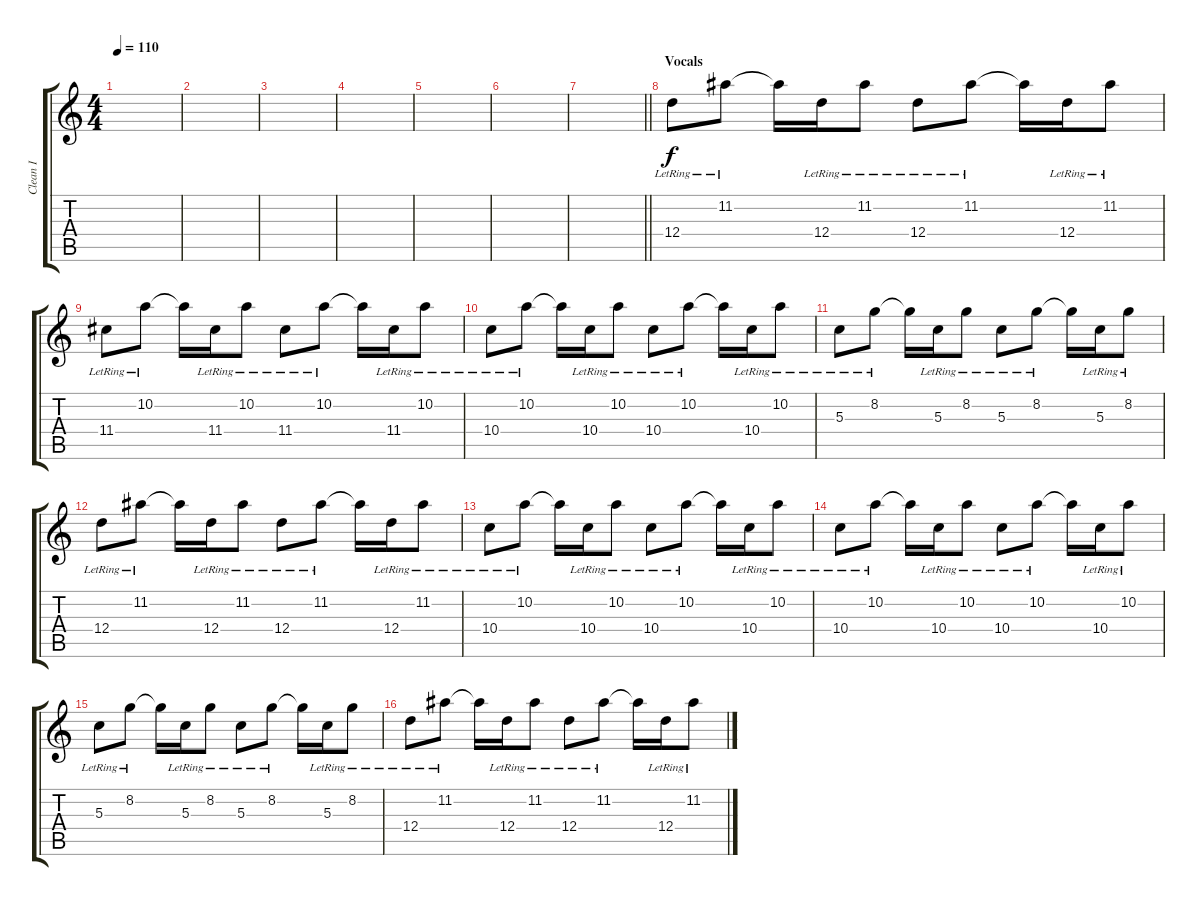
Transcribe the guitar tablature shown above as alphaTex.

\track ("Clean I" "Clean I") {instrument electricguitarjazz}
\staff {score tabs}
\tuning (E4 B3 G3 D3 A2 E2) {hide}
\ts (4 4)
\tempo 110
\clef g2
\ks c
|
|
|
|
|
|
\barLineRight lightlight
|
\section ("" "Vocals")
12.4{lr}.8 11.2{lr}.8 11.2{t}.16 12.4{lr}.16 11.2{lr}.8 12.4{lr}.8 11.2{lr}.8 11.2{t}.16 12.4{lr}.16 11.2{lr}.8 |
11.4{lr}.8 10.2{lr}.8 10.2{t}.16 11.4{lr}.16 10.2{lr}.8 11.4{lr}.8 10.2{lr}.8 10.2{t}.16 11.4{lr}.16 10.2{lr}.8 |
10.4{lr}.8 10.2{lr}.8 10.2{t}.16 10.4{lr}.16 10.2{lr}.8 10.4{lr}.8 10.2{lr}.8 10.2{t}.16 10.4{lr}.16 10.2{lr}.8 |
5.3{lr}.8 8.2{lr}.8 8.2{t}.16 5.3{lr}.16 8.2{lr}.8 5.3{lr}.8 8.2{lr}.8 8.2{t}.16 5.3{lr}.16 8.2{lr}.8 |
12.4{lr}.8 11.2{lr}.8 11.2{t}.16 12.4{lr}.16 11.2{lr}.8 12.4{lr}.8 11.2{lr}.8 11.2{t}.16 12.4{lr}.16 11.2{lr}.8 |
10.4{lr}.8 10.2{lr}.8 10.2{t}.16 10.4{lr}.16 10.2{lr}.8 10.4{lr}.8 10.2{lr}.8 10.2{t}.16 10.4{lr}.16 10.2{lr}.8 |
10.4{lr}.8 10.2{lr}.8 10.2{t}.16 10.4{lr}.16 10.2{lr}.8 10.4{lr}.8 10.2{lr}.8 10.2{t}.16 10.4{lr}.16 10.2{lr}.8 |
5.3{lr}.8 8.2{lr}.8 8.2{t}.16 5.3{lr}.16 8.2{lr}.8 5.3{lr}.8 8.2{lr}.8 8.2{t}.16 5.3{lr}.16 8.2{lr}.8 |
12.4{lr}.8 11.2{lr}.8 11.2{t}.16 12.4{lr}.16 11.2{lr}.8 12.4{lr}.8 11.2{lr}.8 11.2{t}.16 12.4{lr}.16 11.2{lr}.8
